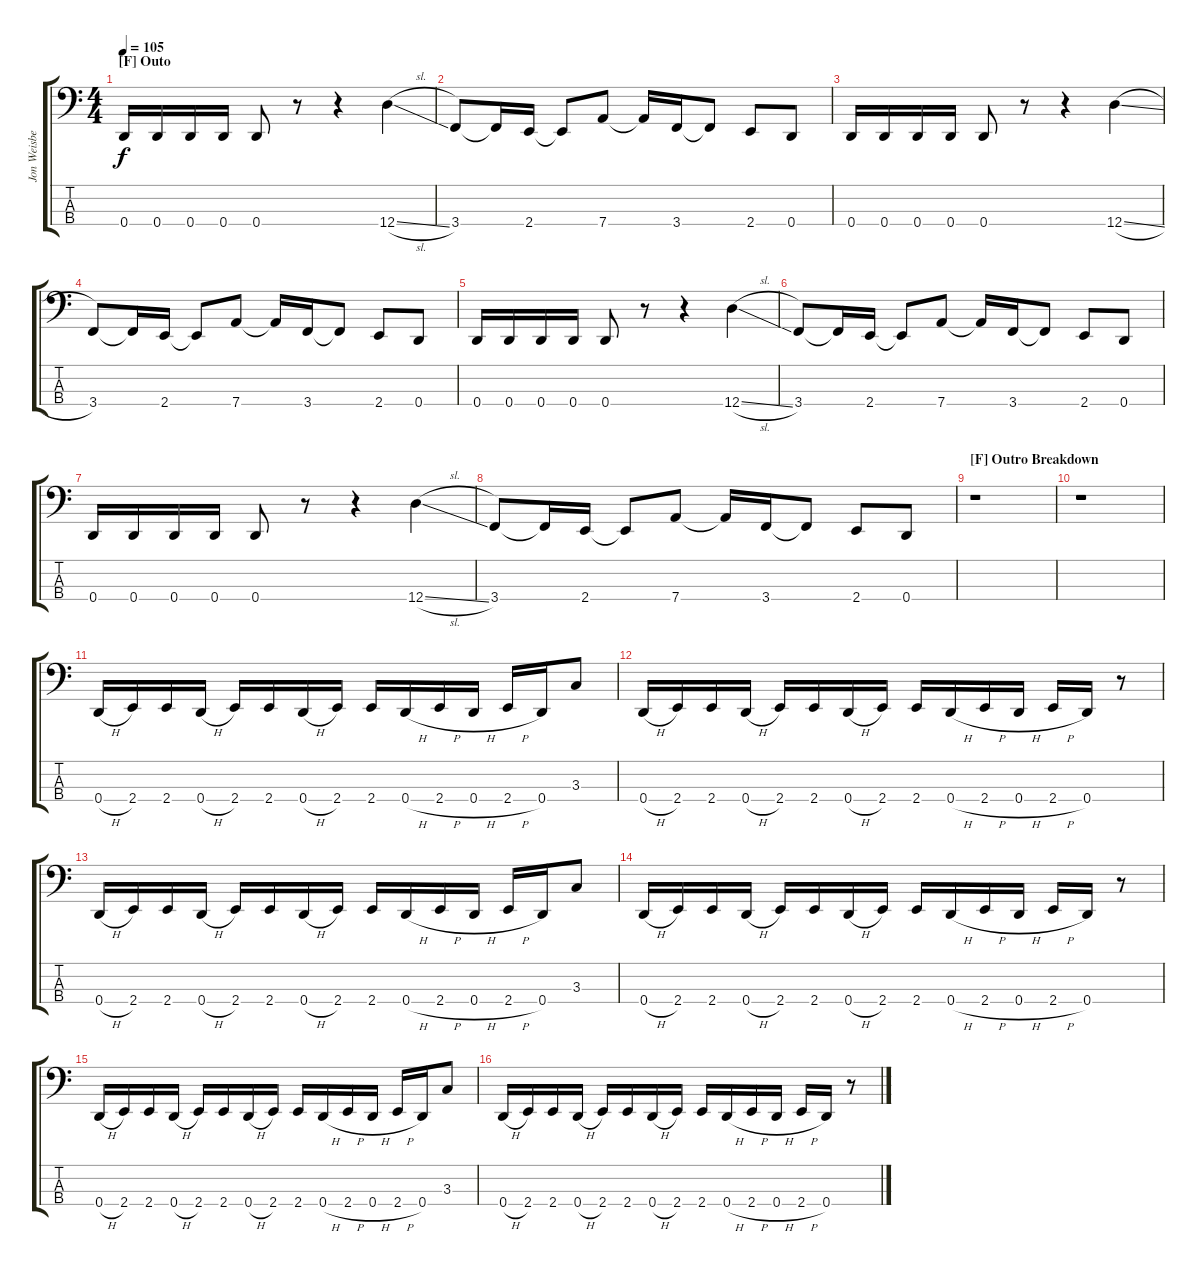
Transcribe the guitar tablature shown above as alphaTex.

\track ("Jon Weisberg" "Jon Weisbe") {instrument electricbasspick}
\staff {score tabs}
\tuning (G2 D2 A1 D1) {hide}
\ts (4 4)
\section ("" "[F] Outo")
\tempo 105
\clef f4
\ks c
0.4.16{dy f} 0.4.16 0.4.16 0.4.16 0.4.8 r.8 r.4 12.4{sl}.4 |
3.4.8 3.4{t}.16 2.4.16 2.4{t}.8 7.4.8 7.4{t}.16 3.4.16 3.4{t}.8 2.4.8 0.4.8 |
0.4.16 0.4.16 0.4.16 0.4.16 0.4.8 r.8 r.4 12.4{sl}.4 |
3.4.8 3.4{t}.16 2.4.16 2.4{t}.8 7.4.8 7.4{t}.16 3.4.16 3.4{t}.8 2.4.8 0.4.8 |
0.4.16 0.4.16 0.4.16 0.4.16 0.4.8 r.8 r.4 12.4{sl}.4 |
3.4.8 3.4{t}.16 2.4.16 2.4{t}.8 7.4.8 7.4{t}.16 3.4.16 3.4{t}.8 2.4.8 0.4.8 |
0.4.16 0.4.16 0.4.16 0.4.16 0.4.8 r.8 r.4 12.4{sl}.4 |
3.4.8 3.4{t}.16 2.4.16 2.4{t}.8 7.4.8 7.4{t}.16 3.4.16 3.4{t}.8 2.4.8 0.4.8 |
\section ("" "[F] Outro Breakdown")
r.1 |
r.1 |
0.4{h}.16 2.4.16 2.4.16 0.4{h}.16 2.4.16 2.4.16 0.4{h}.16 2.4.16 2.4.16 0.4{h}.16 2.4{h}.16 0.4{h}.16 2.4{h}.16 0.4.16 3.3.8 |
0.4{h}.16 2.4.16 2.4.16 0.4{h}.16 2.4.16 2.4.16 0.4{h}.16 2.4.16 2.4.16 0.4{h}.16 2.4{h}.16 0.4{h}.16 2.4{h}.16 0.4.16 r.8 |
0.4{h}.16 2.4.16 2.4.16 0.4{h}.16 2.4.16 2.4.16 0.4{h}.16 2.4.16 2.4.16 0.4{h}.16 2.4{h}.16 0.4{h}.16 2.4{h}.16 0.4.16 3.3.8 |
0.4{h}.16 2.4.16 2.4.16 0.4{h}.16 2.4.16 2.4.16 0.4{h}.16 2.4.16 2.4.16 0.4{h}.16 2.4{h}.16 0.4{h}.16 2.4{h}.16 0.4.16 r.8 |
0.4{h}.16 2.4.16 2.4.16 0.4{h}.16 2.4.16 2.4.16 0.4{h}.16 2.4.16 2.4.16 0.4{h}.16 2.4{h}.16 0.4{h}.16 2.4{h}.16 0.4.16 3.3.8 |
0.4{h}.16 2.4.16 2.4.16 0.4{h}.16 2.4.16 2.4.16 0.4{h}.16 2.4.16 2.4.16 0.4{h}.16 2.4{h}.16 0.4{h}.16 2.4{h}.16 0.4.16 r.8
